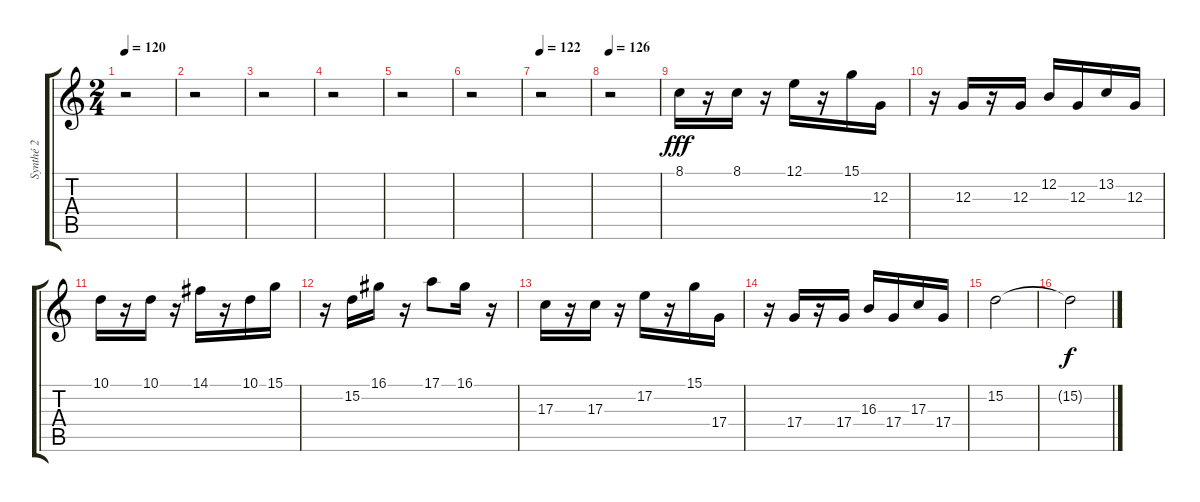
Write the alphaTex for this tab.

\track ("Synthé 2" "Synthé 2") {instrument brasssection}
\staff {score tabs}
\tuning (E4 B3 G3 D3 A2 E2) {hide}
\ts (2 4)
\tempo 120
\clef g2
\ks c
r.2{dy fff} |
r.2 |
r.2 |
r.2 |
r.2 |
r.2 |
\tempo 122
r.2 |
\tempo 126
r.2 |
8.1.16 r.16 8.1.16 r.16 12.1.16 r.16 15.1.16 12.3.16 |
r.16 12.3.16 r.16 12.3.16 12.2.16 12.3.16 13.2.16 12.3.16 |
10.1.16 r.16 10.1.16 r.16 14.1.16 r.16 10.1.16 15.1.16 |
r.16 15.2.16 16.1.16 r.16 17.1.8 16.1.16 r.16 |
17.3.16 r.16 17.3.16 r.16 17.2.16 r.16 15.1.16 17.4.16 |
r.16 17.4.16 r.16 17.4.16 16.3.16 17.4.16 17.3.16 17.4.16 |
15.2.2 |
15.2{t}.2{dy f}
